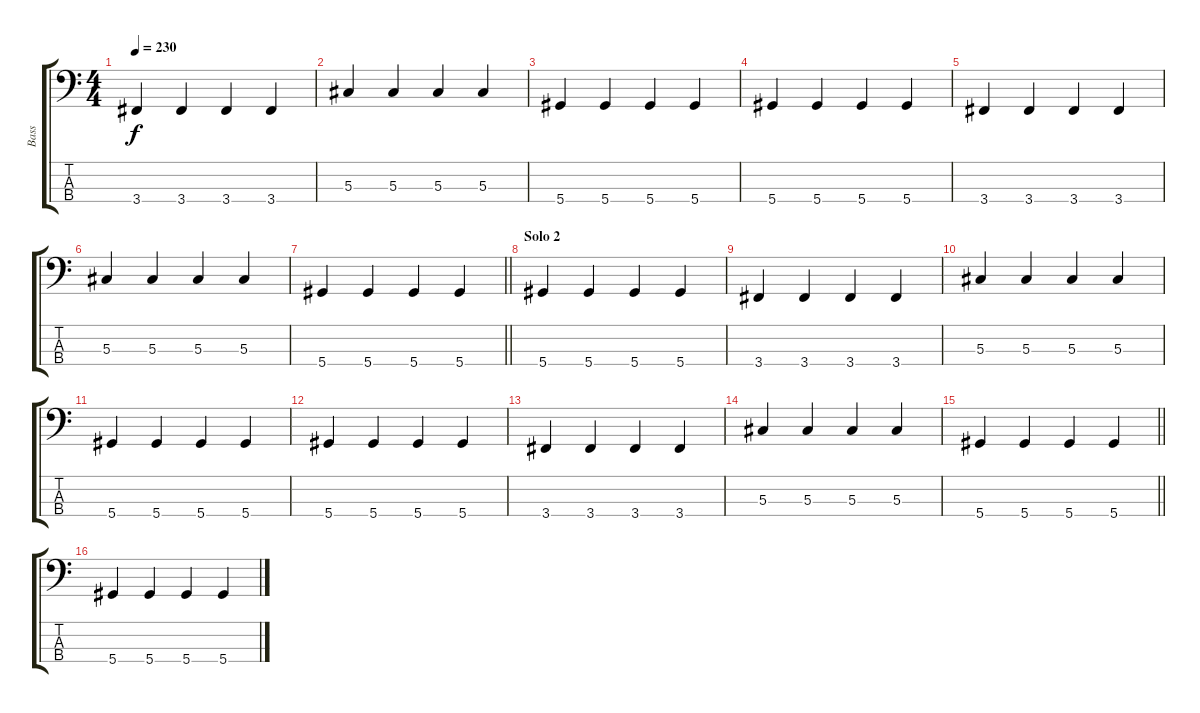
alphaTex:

\track ("Bass" "Bass") {instrument electricbasspick}
\staff {score tabs}
\tuning (Gb2 Db2 Ab1 Eb1) {hide}
\ts (4 4)
\tempo 230
\clef f4
\ks c
3.4.4{dy f} 3.4.4 3.4.4 3.4.4 |
5.3.4 5.3.4 5.3.4 5.3.4 |
5.4.4 5.4.4 5.4.4 5.4.4 |
5.4.4 5.4.4 5.4.4 5.4.4 |
3.4.4 3.4.4 3.4.4 3.4.4 |
5.3.4 5.3.4 5.3.4 5.3.4 |
\barLineRight lightlight
5.4.4 5.4.4 5.4.4 5.4.4 |
\section ("" "Solo 2")
5.4.4 5.4.4 5.4.4 5.4.4 |
3.4.4 3.4.4 3.4.4 3.4.4 |
5.3.4 5.3.4 5.3.4 5.3.4 |
5.4.4 5.4.4 5.4.4 5.4.4 |
5.4.4 5.4.4 5.4.4 5.4.4 |
3.4.4 3.4.4 3.4.4 3.4.4 |
5.3.4 5.3.4 5.3.4 5.3.4 |
\barLineRight lightlight
5.4.4 5.4.4 5.4.4 5.4.4 |
5.4.4 5.4.4 5.4.4 5.4.4
